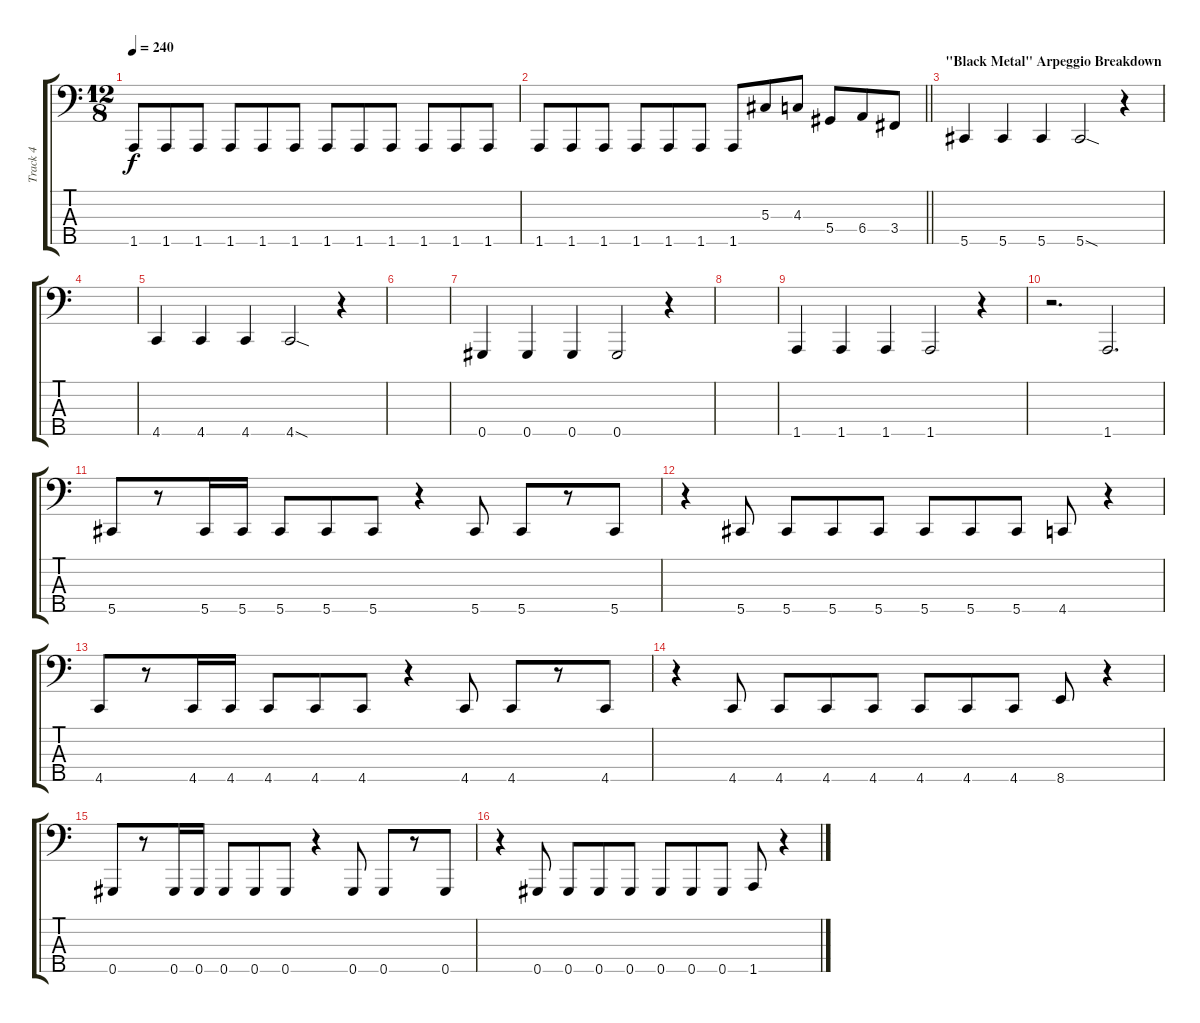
\track ("Track 4" "Track 4") {instrument electricbassfinger}
\staff {score tabs}
\tuning (Gb2 Db2 Ab1 Eb1 Ab0) {hide}
\ts (12 8)
\tempo 240
\clef f4
\ks c
1.5.8{dy f} 1.5.8 1.5.8 1.5.8 1.5.8 1.5.8 1.5.8 1.5.8 1.5.8 1.5.8 1.5.8 1.5.8 |
\barLineRight lightlight
1.5.8 1.5.8 1.5.8 1.5.8 1.5.8 1.5.8 1.5.8 5.3.8 4.3.8 5.4.8 6.4.8 3.4.8 |
\section ("" "\"Black Metal\" Arpeggio Breakdown")
5.5.4 5.5.4 5.5.4 5.5{sod}.2 r.4 |
|
4.5.4 4.5.4 4.5.4 4.5{sod}.2 r.4 |
|
0.5.4 0.5.4 0.5.4 0.5.2 r.4 |
|
1.5.4 1.5.4 1.5.4 1.5.2 r.4 |
r.2{d} 1.5.2{d} |
5.5.8 r.8 5.5.16 5.5.16 5.5.8 5.5.8 5.5.8 r.4 5.5.8 5.5.8 r.8 5.5.8 |
r.4 5.5.8 5.5.8 5.5.8 5.5.8 5.5.8 5.5.8 5.5.8 4.5.8 r.4 |
4.5.8 r.8 4.5.16 4.5.16 4.5.8 4.5.8 4.5.8 r.4 4.5.8 4.5.8 r.8 4.5.8 |
r.4 4.5.8 4.5.8 4.5.8 4.5.8 4.5.8 4.5.8 4.5.8 8.5.8 r.4 |
0.5.8 r.8 0.5.16 0.5.16 0.5.8 0.5.8 0.5.8 r.4 0.5.8 0.5.8 r.8 0.5.8 |
r.4 0.5.8 0.5.8 0.5.8 0.5.8 0.5.8 0.5.8 0.5.8 1.5.8 r.4
